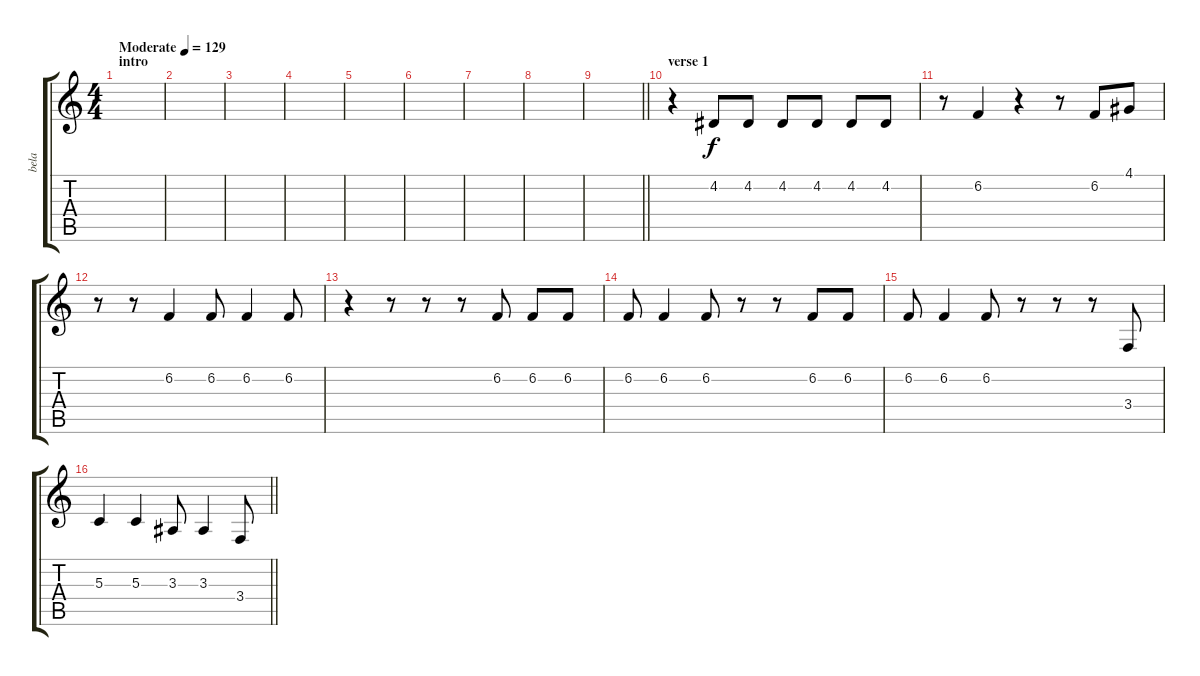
\track ("bela " "bela ") {instrument trumpet}
\staff {score tabs}
\tuning (E4 B3 G3 D3 A2 E2) {hide}
\ts (4 4)
\section ("" "intro")
\tempo (129 "Moderate")
\clef g2
\ks c
|
|
|
|
|
|
|
|
\barLineRight lightlight
|
\section ("" "verse 1")
r.4 4.2.8 4.2.8 4.2.8 4.2.8 4.2.8 4.2.8 |
r.8 6.2.4 r.4 r.8 6.2.8 4.1.8 |
r.8 r.8 6.2.4 6.2.8 6.2.4 6.2.8 |
r.4 r.8 r.8 r.8 6.2.8 6.2.8 6.2.8 |
6.2.8 6.2.4 6.2.8 r.8 r.8 6.2.8 6.2.8 |
6.2.8 6.2.4 6.2.8 r.8 r.8 r.8 3.4.8 |
\barLineRight lightlight
5.3.4 5.3.4 3.3.8 3.3.4 3.4.8
